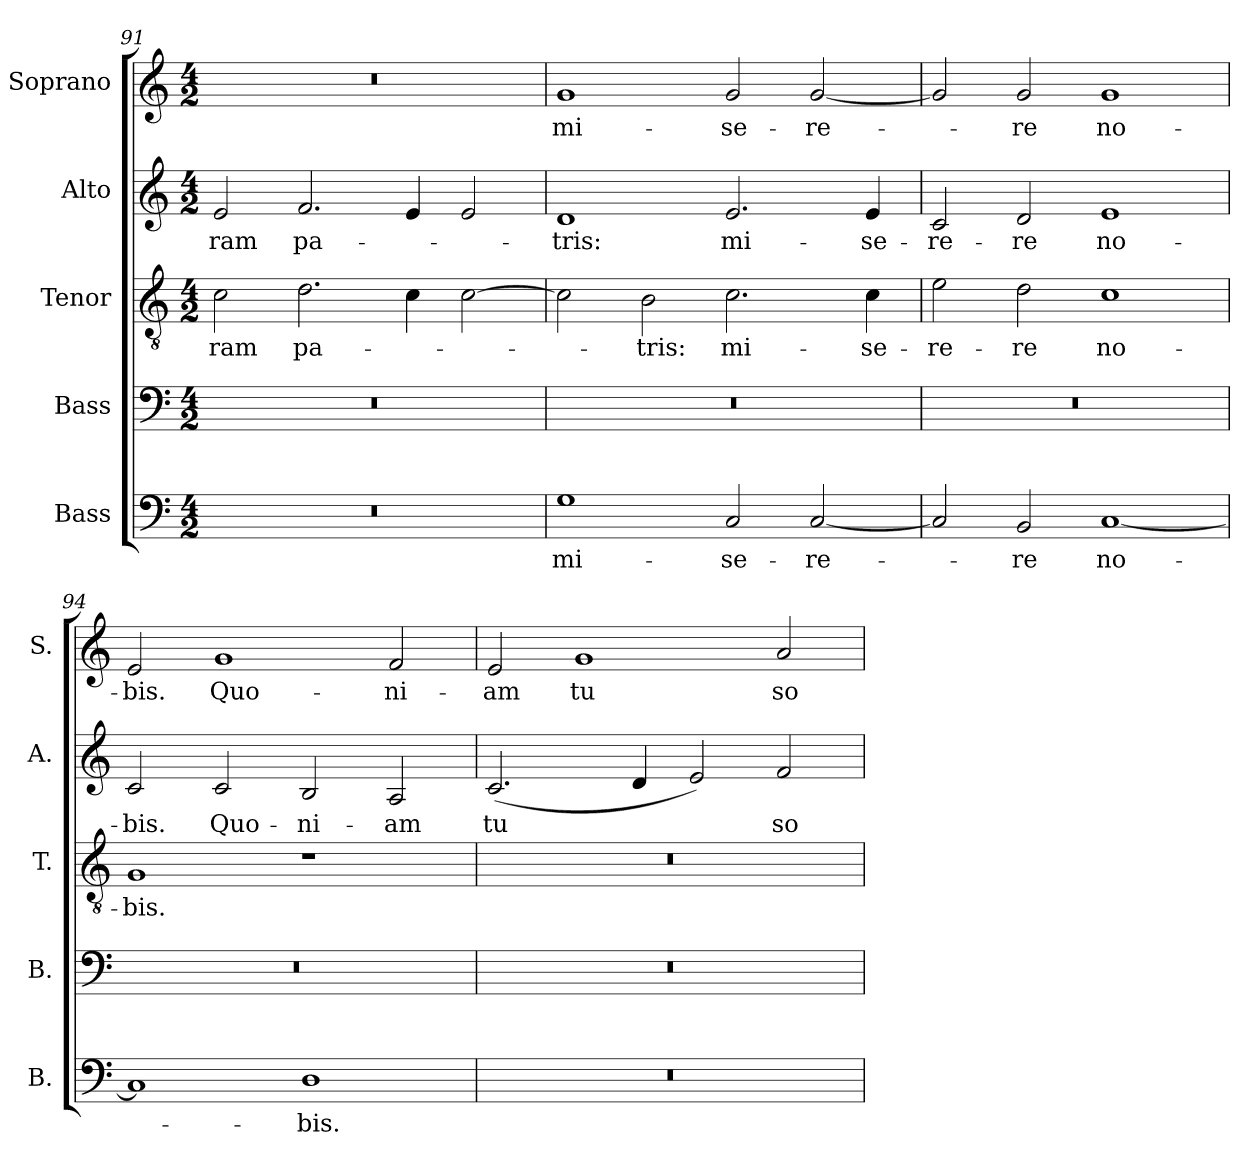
**kern	**text	**kern	**kern	**text	**kern	**text	**kern	**text
*part5	*part5	*part4	*part3	*part3	*part2	*part2	*part1	*part1
*staff5	*staff5	*staff4	*staff3	*staff3	*staff2	*staff2	*staff1	*staff1
*I"Bass	*	*I"Bass	*I"Tenor	*	*I"Alto	*	*I"Soprano	*
*I'B.	*	*I'B.	*I'T.	*	*I'A.	*	*I'S.	*
*clefF4	*	*clefF4	*clefGv2	*	*clefG2	*	*clefG2	*
*	*	*	*ITrd7c12	*	*	*	*	*
*k[]	*	*k[]	*k[]	*	*k[]	*	*k[]	*
*C:	*	*C:	*C:	*	*C:	*	*C:	*
*M4/2	*	*M4/2	*M4/2	*	*M4/2	*	*M4/2	*
=91	=91	=91	=91	=91	=91	=91	=91	=91
!LO:N:vis=1	!	!LO:N:vis=1	!	!	!	!	!	!
!	!	!	!	!LO:LY:b:color=#000000	!	!	!	!
!	!	!	!	!	!	!LO:LY:b:color=#000000	!LO:N:vis=1	!
0r	.	0r	2Ci\	-ram	2ei/	-ram	0r	.
!	!	!	!	!LO:LY:b:color=#000000	!	!	!	!
!	!	!	!	!	!	!LO:LY:b:color=#000000	!	!
.	.	.	2.Di\	pa-	2.fi/	pa-	.	.
.	.	.	4Ci\	.	4ei/	.	.	.
.	.	.	[2Ci\	.	2ei/	.	.	.
=92	=92	=92	=92	=92	=92	=92	=92	=92
!	!LO:LY:b:color=#000000	!LO:N:vis=1	!	!	!	!	!	!
!	!	!	!	!	!	!LO:LY:b:color=#000000	!	!
!	!	!	!	!	!	!	!	!LO:LY:b:color=#000000
1Gi	mi-	0r	2Ci\]	.	1di	-tris:	1gi	mi-
!	!	!	!	!LO:LY:b:color=#000000	!	!	!	!
.	.	.	2BBi\	-tris:	.	.	.	.
!	!LO:LY:b:color=#000000	!	!	!	!	!	!	!
!	!	!	!	!LO:LY:b:color=#000000	!	!	!	!
!	!	!	!	!	!	!LO:LY:b:color=#000000	!	!
!	!	!	!	!	!	!	!	!LO:LY:b:color=#000000
2Ci/	-se-	.	2.Ci\	mi-	2.ei/	mi-	2gi/	-se-
!	!LO:LY:b:color=#000000	!	!	!	!	!	!	!
!	!	!	!	!	!	!	!	!LO:LY:b:color=#000000
[2Ci/	-re-	.	.	.	.	.	[2gi/	-re-
!	!	!	!	!LO:LY:b:color=#000000	!	!	!	!
!	!	!	!	!	!	!LO:LY:b:color=#000000	!	!
.	.	.	4Ci\	-se-	4ei/	-se-	.	.
=93	=93	=93	=93	=93	=93	=93	=93	=93
!	!	!LO:N:vis=1	!	!	!	!	!	!
!	!	!	!	!LO:LY:b:color=#000000	!	!	!	!
!	!	!	!	!	!	!LO:LY:b:color=#000000	!	!
2Ci/]	.	0r	2Ei\	-re-	2ci/	-re-	2gi/]	.
!	!LO:LY:b:color=#000000	!	!	!	!	!	!	!
!	!	!	!	!LO:LY:b:color=#000000	!	!	!	!
!	!	!	!	!	!	!LO:LY:b:color=#000000	!	!
!	!	!	!	!	!	!	!	!LO:LY:b:color=#000000
2BBi/	-re	.	2Di\	-re	2di/	-re	2gi/	-re
!	!LO:LY:b:color=#000000	!	!	!	!	!	!	!
!	!	!	!	!LO:LY:b:color=#000000	!	!	!	!
!	!	!	!	!	!	!LO:LY:b:color=#000000	!	!
!	!	!	!	!	!	!	!	!LO:LY:b:color=#000000
[1Ci	no-	.	1Ci	no-	1ei	no-	1gi	no-
!!LO:PB:g=z
=94	=94	=94	=94	=94	=94	=94	=94	=94
!	!	!LO:N:vis=1	!	!	!	!	!	!
!	!	!	!	!LO:LY:b:color=#000000	!	!	!	!
!	!	!	!	!	!	!LO:LY:b:color=#000000	!	!
!	!	!	!	!	!	!	!	!LO:LY:b:color=#000000
1Ci]	.	0r	1GGi	-bis.	2ci/	-bis.	2ei/	-bis.
!	!	!	!	!	!	!LO:LY:b:color=#000000	!	!
!	!	!	!	!	!	!	!	!LO:LY:b:color=#000000
.	.	.	.	.	2ci/	Quo-	1gi	Quo-
!	!LO:LY:b:color=#000000	!	!	!	!	!	!	!
!	!	!	!	!	!	!LO:LY:b:color=#000000	!	!
1Di	-bis.	.	1r	.	2Bi/	-ni-	.	.
!	!	!	!	!	!	!LO:LY:b:color=#000000	!	!
!	!	!	!	!	!	!	!	!LO:LY:b:color=#000000
.	.	.	.	.	2Ai/	-am	2fi/	-ni-
=95	=95	=95	=95	=95	=95	=95	=95	=95
!LO:N:vis=1	!	!LO:N:vis=1	!LO:N:vis=1	!	!	!	!	!
!	!	!	!	!	!	!LO:LY:b:color=#000000	!	!
!	!	!	!	!	!	!	!	!LO:LY:b:color=#000000
0r	.	0r	0r	.	(2.ci/	tu	2ei/	-am
!	!	!	!	!	!	!	!	!LO:LY:b:color=#000000
.	.	.	.	.	.	.	1gi	tu
.	.	.	.	.	4di/	.	.	.
.	.	.	.	.	2ei/)	.	.	.
!	!	!	!	!	!	!LO:LY:b:color=#000000	!	!
!	!	!	!	!	!	!	!	!LO:LY:b:color=#000000
.	.	.	.	.	2fi/	so-	2ai/	so-
=	=	=	=	=	=	=	=	=
*-	*-	*-	*-	*-	*-	*-	*-	*-
